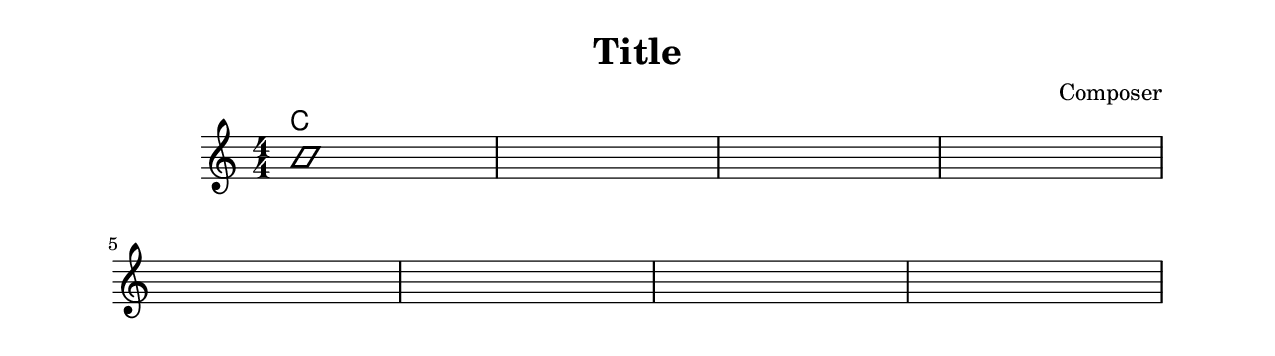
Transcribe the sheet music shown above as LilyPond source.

\version "2.23.80"

\include "settings.ily"
\include "style.ily"
melody = \relative c' \new Voice \with {
  \consists "Pitch_squash_engraver"
} {
  \improvisationOn
  c1 |
}

intro = \chordmode {
  c1  |
}

changes = \chords {
  \intro
}

key_and_time = {
  \key c \major
  \time 4/4
}

base = {
  s1 * 4 |
}

verse = {
  \base
}

chorus = {
  \base
}

structure_verse = {
  \key_and_time
  \mark \markup \box "Verse"
  \verse
  \bar "||"
}

structure_verse = {
  \key_and_time
  \mark \markup \box "Chorus"
  \chorus
  \bar "||"
}

structure = {
  \key_and_time
  \verse
  \chorus
}


\header {
  title = "Title"
  composer = "Composer"
}

melody = \new Staff {
  <<
    \melody
    \structure
  >>
}

\layout {
  \context {
    \Score
    \consists #(set-bars-per-line '(4))
  }
}

\score {
  <<
    \numericTimeSignature
    \changes
    \melody
  >>
}
